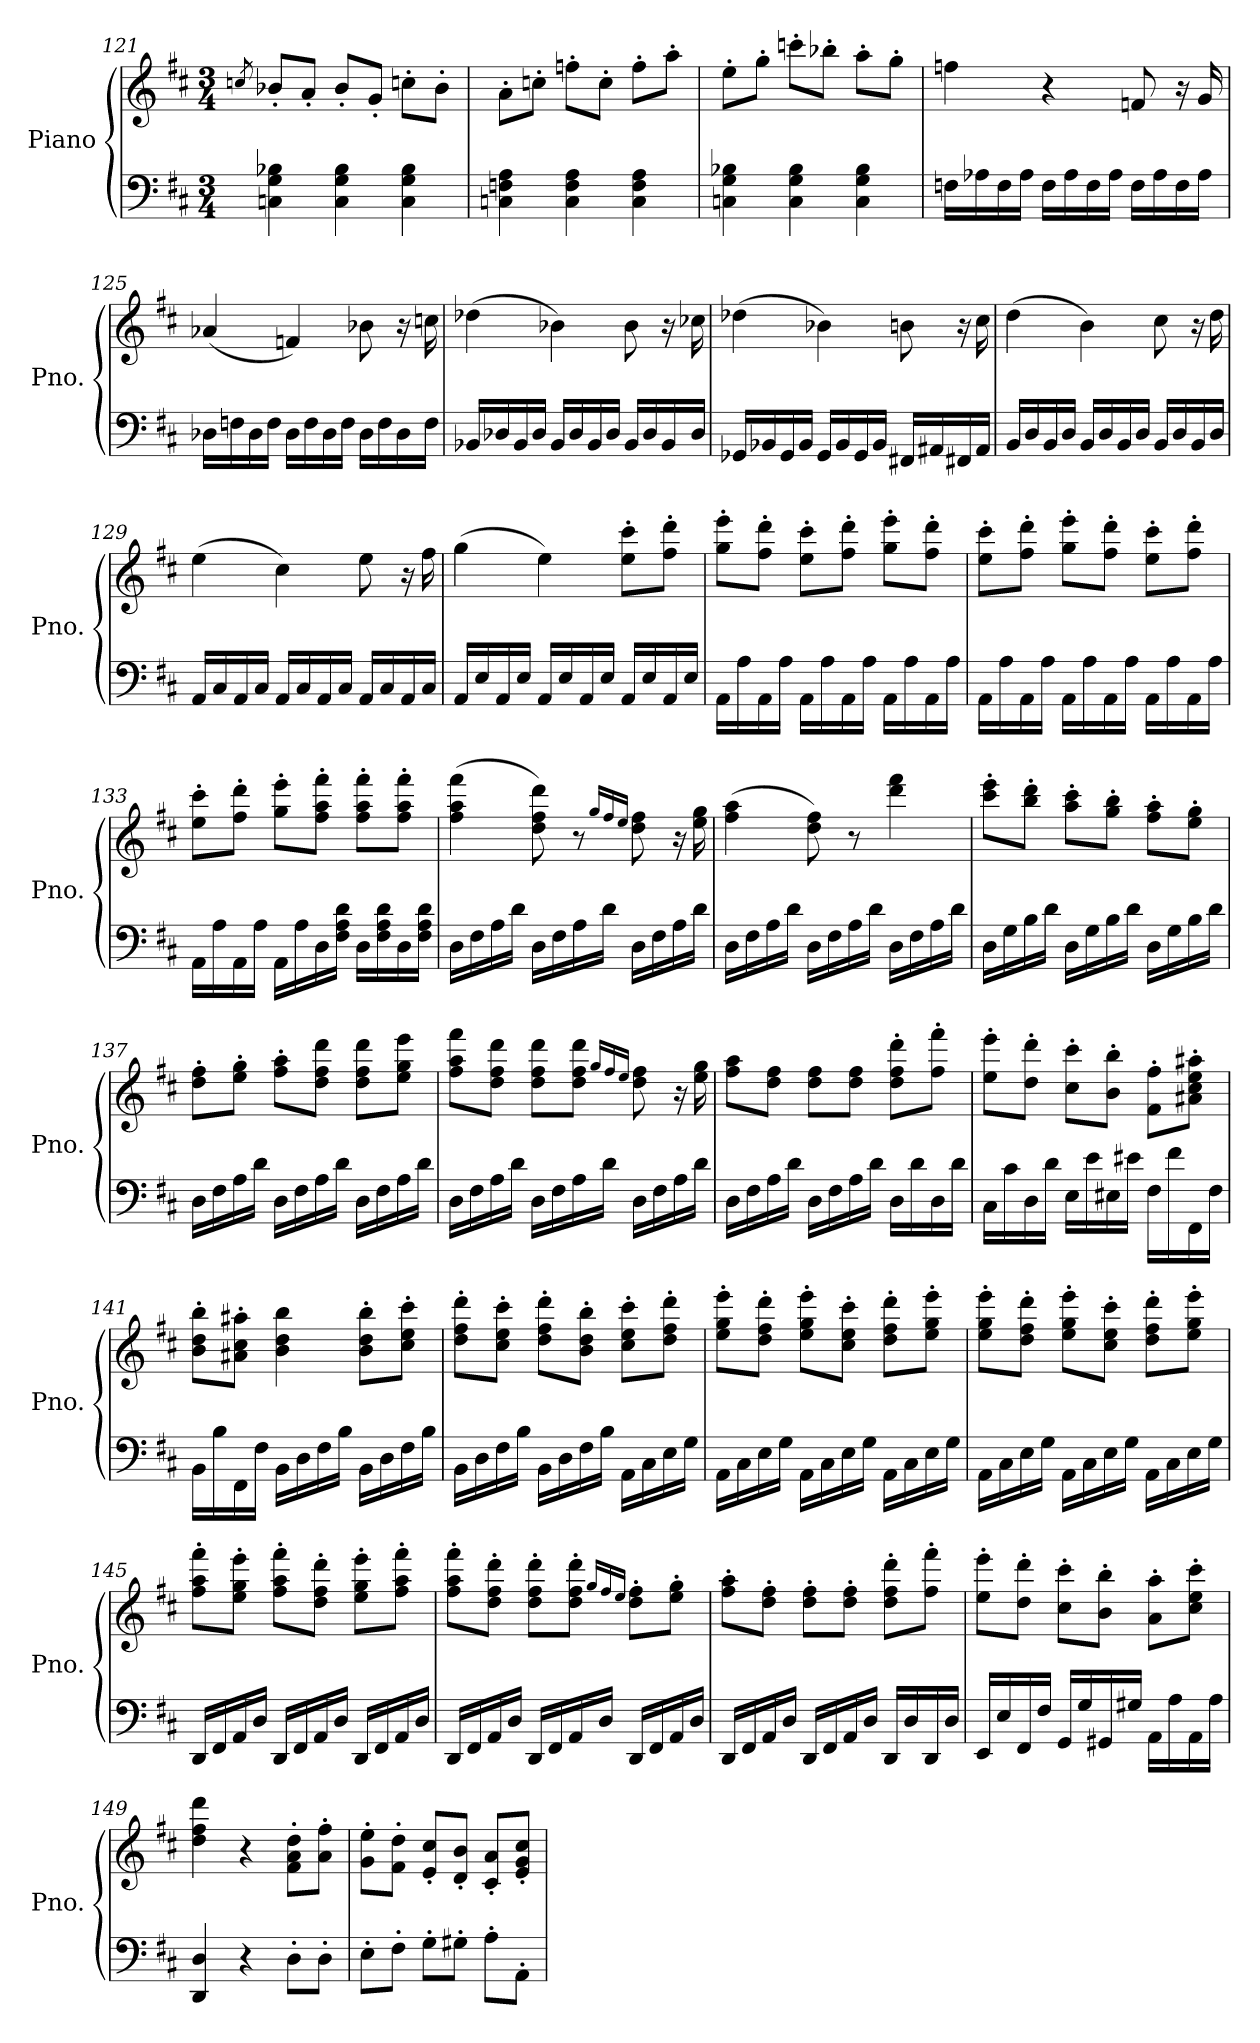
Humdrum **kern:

**kern	**kern
*part1	*part1
*staff2	*staff1
*I"Piano	*
*I'Pno.	*
*clefF4	*clefG2
*k[f#c#]	*k[f#c#]
*D:	*D:
*M3/4	*M3/4
=121	=121
.	8qccn/
4Cn\ 4G\ 4B-X\	8b-X'/L
.	8a'/J
4C\ 4G\ 4B-\	8b-'/L
.	8g'/J
4C\ 4G\ 4B-\	8cc'\L
.	8b-'\J
=122	=122
4Cn\ 4Fn\ 4A\	8a'\L
.	8ccn'\J
4C\ 4F\ 4A\	8ffn'\L
.	8cc'\J
4C\ 4F\ 4A\	8ff'\L
.	8aa'\J
=123	=123
4Cn\ 4G\ 4B-X\	8ee'\L
.	8gg'\J
4C\ 4G\ 4B-\	8cccn'\L
.	8bb-X'\J
4C\ 4G\ 4B-\	8aa'\L
.	8gg'\J
!!LO:LB:g=z
=124	=124
16Fn\LL	4ffn\
16A-X\	.
16F\	.
16A-\JJ	.
16F\LL	4r
16A-\	.
16F\	.
16A-\JJ	.
16F\LL	8fn/
16A-\	.
16F\	16r
16A-\JJ	16g/
=125	=125
16D-X\LL	(<4a-X/
16Fn\	.
16D-\	.
16F\JJ	.
16D-\LL	4fn/)
16F\	.
16D-\	.
16F\JJ	.
16D-\LL	8b-X\
16F\	.
16D-\	16r
16F\JJ	16ccn\
=126	=126
16BB-X/LL	(>4dd-X\
16D-X/	.
16BB-/	.
16D-/JJ	.
16BB-/LL	4b-X\)
16D-/	.
16BB-/	.
16D-/JJ	.
16BB-/LL	8b-\
16D-/	.
16BB-/	16r
16D-/JJ	16cc-X\
!!LO:LB:g=z
=127	=127
16GG-X/LL	(>4dd-X\
16BB-X/	.
16GG-/	.
16BB-/JJ	.
16GG-/LL	4b-X\)
16BB-/	.
16GG-/	.
16BB-/JJ	.
16FF#X/LL	8bn\
16AA#X/	.
16FF#X/	16r
16AA#/JJ	16cc#\
=128	=128
16BB/LL	(>4dd\
16D/	.
16BB/	.
16D/JJ	.
16BB/LL	4b\)
16D/	.
16BB/	.
16D/JJ	.
16BB/LL	8cc#\
16D/	.
16BB/	16r
16D/JJ	16dd\
=129	=129
16AA/LL	(>4ee\
16C#/	.
16AA/	.
16C#/JJ	.
16AA/LL	4cc#\)
16C#/	.
16AA/	.
16C#/JJ	.
16AA/LL	8ee\
16C#/	.
16AA/	16r
16C#/JJ	16ff#\
!!LO:LB:g=z
=130	=130
16AA/LL	(>4gg\
16E/	.
16AA/	.
16E/JJ	.
16AA/LL	4ee\)
16E/	.
16AA/	.
16E/JJ	.
16AA/LL	8ee\' 8ccc#\'L
16E/	.
16AA/	8ff#\' 8ddd\'J
16E/JJ	.
=131	=131
16AA\LL	8gg\' 8eee\'L
16A\	.
16AA\	8ff#\' 8ddd\'J
16A\JJ	.
16AA\LL	8ee\' 8ccc#\'L
16A\	.
16AA\	8ff#\' 8ddd\'J
16A\JJ	.
16AA\LL	8gg\' 8eee\'L
16A\	.
16AA\	8ff#\' 8ddd\'J
16A\JJ	.
=132	=132
16AA\LL	8ee\' 8ccc#\'L
16A\	.
16AA\	8ff#\' 8ddd\'J
16A\JJ	.
16AA\LL	8gg\' 8eee\'L
16A\	.
16AA\	8ff#\' 8ddd\'J
16A\JJ	.
16AA\LL	8ee\' 8ccc#\'L
16A\	.
16AA\	8ff#\' 8ddd\'J
16A\JJ	.
=133	=133
16AA\LL	8ee\' 8ccc#\'L
16A\	.
16AA\	8ff#\' 8ddd\'J
16A\JJ	.
16AA\LL	8gg\' 8eee\'L
16A\	.
16D\	8ff#\' 8aa\' 8fff#\'J
16F#\ 16A\ 16d\JJ	.
16D\LL	8ff#\' 8aa\' 8fff#\'L
16F#\ 16A\ 16d\	.
16D\	8ff#\' 8aa\' 8fff#\'J
16F#\ 16A\ 16d\JJ	.
!!LO:LB:g=z
=134	=134
16D\LL	(>4ff#\ 4aa\ 4fff#\
16F#\	.
16A\	.
16d\JJ	.
16D\LL	8dd\ 8ff#\ 8ddd\)
16F#\	.
16A\	8r
16d\JJ	.
.	16qgg/LL
.	16qff#/
.	16qee/JJ
16D\LL	8dd\ 8ff#\
16F#\	.
16A\	16r
16d\JJ	16ee\ 16gg\
=135	=135
16D\LL	(>4ff#\ 4aa\
16F#\	.
16A\	.
16d\JJ	.
16D\LL	8dd\ 8ff#\)
16F#\	.
16A\	8r
16d\JJ	.
16D\LL	4ddd\ 4fff#\
16F#\	.
16A\	.
16d\JJ	.
=136	=136
16D\LL	8ccc#\' 8eee\'L
16G\	.
16B\	8bb\' 8ddd\'J
16d\JJ	.
16D\LL	8aa\' 8ccc#\'L
16G\	.
16B\	8gg\' 8bb\'J
16d\JJ	.
16D\LL	8ff#\' 8aa\'L
16G\	.
16B\	8ee\' 8gg\'J
16d\JJ	.
=137	=137
16D\LL	8dd\' 8ff#\'L
16F#\	.
16A\	8ee\' 8gg\'J
16d\JJ	.
16D\LL	8ff#\' 8aa\'L
16F#\	.
16A\	8dd\ 8ff#\ 8ddd\J
16d\JJ	.
16D\LL	8dd\ 8ff#\ 8ddd\L
16F#\	.
16A\	8ee\ 8gg\ 8eee\J
16d\JJ	.
!!LO:PB:g=z
=138	=138
16D\LL	8ff#\ 8aa\ 8fff#\L
16F#\	.
16A\	8dd\ 8ff#\ 8ddd\J
16d\JJ	.
16D\LL	8dd\ 8ff#\ 8ddd\L
16F#\	.
16A\	8dd\ 8ff#\ 8ddd\J
16d\JJ	.
.	16qgg/LL
.	16qff#/
.	16qee/JJ
16D\LL	8dd\ 8ff#\
16F#\	.
16A\	16r
16d\JJ	16ee\ 16gg\
=139	=139
16D\LL	8ff#\ 8aa\L
16F#\	.
16A\	8dd\ 8ff#\J
16d\JJ	.
16D\LL	8dd\ 8ff#\L
16F#\	.
16A\	8dd\ 8ff#\J
16d\JJ	.
16D\LL	8dd\' 8ff#\' 8ddd\'L
16d\	.
16D\	8ff#\' 8fff#\'J
16d\JJ	.
=140	=140
16C#\LL	8ee\' 8eee\'L
16c#\	.
16D\	8dd\' 8ddd\'J
16d\JJ	.
16E\LL	8cc#\' 8ccc#\'L
16e\	.
16E#X\	8b\' 8bb\'J
16e#X\JJ	.
16F#\LL	8f#\' 8ff#\'L
16f#\	.
16FF#\	8a#X\' 8cc#\' 8ee\' 8aa#X\'J
16F#\JJ	.
!!LO:LB:g=z
=141	=141
16BB\LL	8b\' 8dd\' 8bb\'L
16B\	.
16FF#\	8a#X\' 8cc#\' 8aa#X\'J
16F#\JJ	.
16BB\LL	4b\ 4dd\ 4bb\
16D\	.
16F#\	.
16B\JJ	.
16BB\LL	8b\' 8dd\' 8bb\'L
16D\	.
16F#\	8cc#\' 8ee\' 8ccc#\'J
16B\JJ	.
=142	=142
16BB\LL	8dd\' 8ff#\' 8ddd\'L
16D\	.
16F#\	8cc#\' 8ee\' 8ccc#\'J
16B\JJ	.
16BB\LL	8dd\' 8ff#\' 8ddd\'L
16D\	.
16F#\	8b\' 8dd\' 8bb\'J
16B\JJ	.
16AA\LL	8cc#\' 8ee\' 8ccc#\'L
16C#\	.
16E\	8dd\' 8ff#\' 8ddd\'J
16G\JJ	.
=143	=143
16AA\LL	8ee\' 8gg\' 8eee\'L
16C#\	.
16E\	8dd\' 8ff#\' 8ddd\'J
16G\JJ	.
16AA\LL	8ee\' 8gg\' 8eee\'L
16C#\	.
16E\	8cc#\' 8ee\' 8ccc#\'J
16G\JJ	.
16AA\LL	8dd\' 8ff#\' 8ddd\'L
16C#\	.
16E\	8ee\' 8gg\' 8eee\'J
16G\JJ	.
=144	=144
16AA\LL	8ee\' 8gg\' 8eee\'L
16C#\	.
16E\	8dd\' 8ff#\' 8ddd\'J
16G\JJ	.
16AA\LL	8ee\' 8gg\' 8eee\'L
16C#\	.
16E\	8cc#\' 8ee\' 8ccc#\'J
16G\JJ	.
16AA\LL	8dd\' 8ff#\' 8ddd\'L
16C#\	.
16E\	8ee\' 8gg\' 8eee\'J
16G\JJ	.
!!LO:LB:g=z
=145	=145
16DD/LL	8ff#\' 8aa\' 8fff#\'L
16FF#/	.
16AA/	8ee\' 8gg\' 8eee\'J
16D/JJ	.
16DD/LL	8ff#\' 8aa\' 8fff#\'L
16FF#/	.
16AA/	8dd\' 8ff#\' 8ddd\'J
16D/JJ	.
16DD/LL	8ee\' 8gg\' 8eee\'L
16FF#/	.
16AA/	8ff#\' 8aa\' 8fff#\'J
16D/JJ	.
=146	=146
16DD/LL	8ff#\' 8aa\' 8fff#\'L
16FF#/	.
16AA/	8dd\' 8ff#\' 8ddd\'J
16D/JJ	.
16DD/LL	8dd\' 8ff#\' 8ddd\'L
16FF#/	.
16AA/	8dd\' 8ff#\' 8ddd\'J
16D/JJ	.
.	16qgg/LL
.	16qff#/
.	16qee/JJ
16DD/LL	8dd\' 8ff#\'L
16FF#/	.
16AA/	8ee\' 8gg\'J
16D/JJ	.
=147	=147
16DD/LL	8ff#\' 8aa\'L
16FF#/	.
16AA/	8dd\' 8ff#\'J
16D/JJ	.
16DD/LL	8dd\' 8ff#\'L
16FF#/	.
16AA/	8dd\' 8ff#\'J
16D/JJ	.
16DD/LL	8dd\' 8ff#\' 8ddd\'L
16D/	.
16DD/	8ff#\' 8fff#\'J
16D/JJ	.
!!LO:LB:g=z
=148	=148
16EE/LL	8ee\' 8eee\'L
16E/	.
16FF#/	8dd\' 8ddd\'J
16F#/JJ	.
16GG/LL	8cc#\' 8ccc#\'L
16G/	.
16GG#X/	8b\' 8bb\'J
16G#X/JJ	.
16AA\LL	8a\' 8aa\'L
16A\	.
16AA\	8cc#\' 8ee\' 8ccc#\'J
16A\JJ	.
=149	=149
4DD/ 4D/	4dd\ 4ff#\ 4ddd\
4r	4r
8D'\L	8f#\' 8a\' 8dd\'L
8D'\J	8a\' 8ff#\'J
=150	=150
8E'\L	8g\' 8ee\'L
8F#'\J	8f#\' 8dd\'J
8G'\L	8e/' 8cc#/'L
8G#X'\J	8d/' 8b/'J
8A'\L	8c#/' 8a/'L
8AA'\J	8e/' 8g/' 8cc#/'J
=	=
*-	*-
